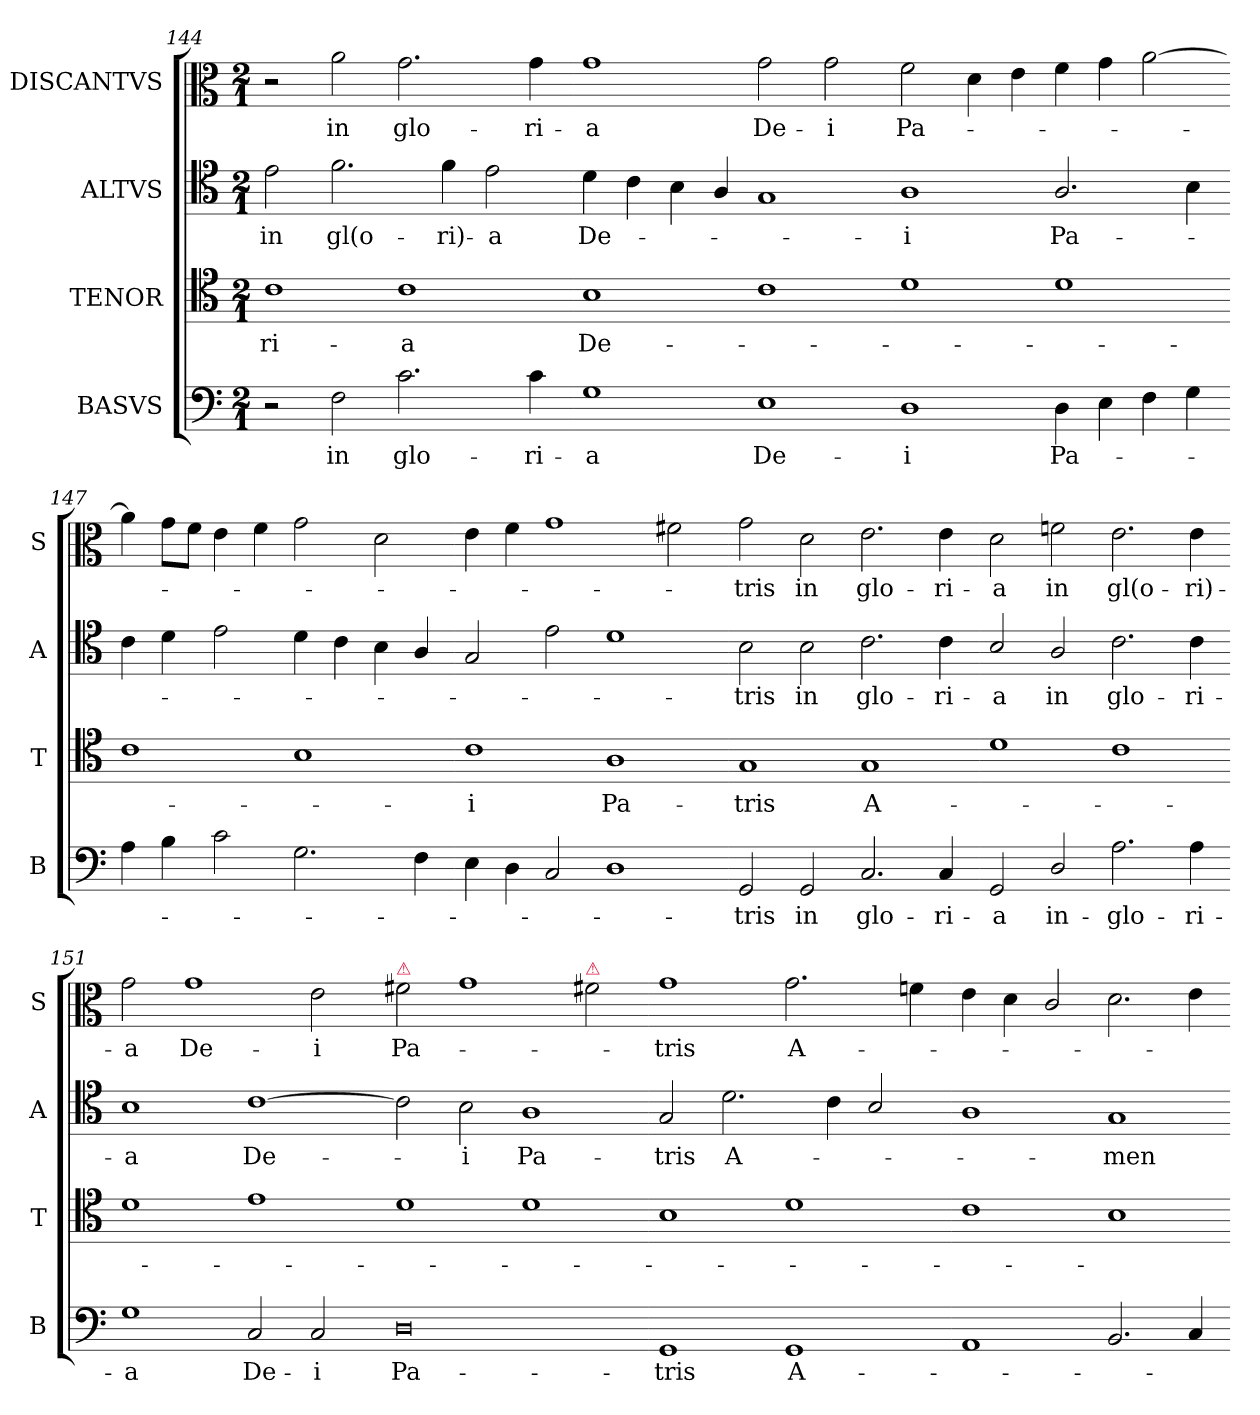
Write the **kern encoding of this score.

**kern	**text	**kern	**text	**kern	**text	**kern	**text
*part4	*part4	*part3	*part3	*part2	*part2	*part1	*part1
*staff4	*staff4	*staff3	*staff3	*staff2	*staff2	*staff1	*staff1
*I"BASVS	*	*I"TENOR	*	*I"ALTVS	*	*I"DISCANTVS	*
*I'B	*	*I'T	*	*I'A	*	*I'S	*
*clefF4	*	*clefC4	*	*clefC4	*	*clefC3	*
*k[]	*	*k[]	*	*k[]	*	*k[]	*
*G:mix	*	*G:mix	*	*G:mix	*	*G:mix	*
*M2/1	*	*M2/1	*	*M2/1	*	*M2/1	*
=144	=144	=144	=144	=144	=144	=144	=144
2r	.	1c	-ri-	2e\	in	2r	.
2F\	in	.	.	2.f\	gl(o-	2a\	in
2.c\	glo-	1c	-a	.	.	2.g\	glo-
.	.	.	.	4f\	-ri)-	.	.
.	.	.	.	2e\	-a	.	.
4c\	-ri-	.	.	.	.	4g\	-ri-
=145-	=145-	=145-	=145-	=145-	=145-	=145-	=145-
1G	-a	1B	De-	4d\	De-	1g	-a
.	.	.	.	4c\	.	.	.
.	.	.	.	4B\	.	.	.
.	.	.	.	4A/	.	.	.
1E	De-	1c	.	1G	.	2g\	De-
.	.	.	.	.	.	2g\	-i
=146-	=146-	=146-	=146-	=146-	=146-	=146-	=146-
1D	-i	1d	.	1A	i	2f\	Pa-
.	.	.	.	.	.	4d\	.
.	.	.	.	.	.	4e\	.
4D\	Pa-	1d	.	2.A/	Pa-	4f\	.
4E\	.	.	.	.	.	4g\	.
4F\	.	.	.	.	.	[2a\	.
4G\	.	.	.	4B\	.	.	.
=147-	=147-	=147-	=147-	=147-	=147-	=147-	=147-
4A\	.	1c	.	4c\	.	4a\]	.
4B\	.	.	.	4d\	.	8g\L	.
.	.	.	.	.	.	8f\J	.
2c\	.	.	.	2e\	.	4e\	.
.	.	.	.	.	.	4f\	.
2.G\	.	1B	.	4d\	.	2g\	.
.	.	.	.	4c\	.	.	.
.	.	.	.	4B\	.	2d\	.
4F\	.	.	.	4A/	.	.	.
=148-	=148-	=148-	=148-	=148-	=148-	=148-	=148-
4E\	.	1c	-i	2G/	.	4e\	.
4D\	.	.	.	.	.	4f\	.
2C/	.	.	.	2e\	.	1g	.
1D	.	1A	Pa-	1d	.	.	.
.	.	.	.	.	.	2f#X\	.
=149-	=149-	=149-	=149-	=149-	=149-	=149-	=149-
2GG/	-tris	1G	tris	2B\	tris	2g\	-tris
2GG/	in	.	.	2B\	in	2d\	in
2.C/	glo-	1G	A-	2.c\	glo-	2.e\	glo-
4C/	-ri-	.	.	4c\	-ri-	4e\	-ri-
=150-	=150-	=150-	=150-	=150-	=150-	=150-	=150-
2GG/	-a	1d	.	2B/	-a	2d\	-a
2D/	in-	.	.	2A/	in	2fn\	in
2.A\	-glo-	1c	.	2.c\	glo-	2.e\	gl(o-
4A\	-ri-	.	.	4c\	-ri-	4e\	-ri)-
=151-	=151-	=151-	=151-	=151-	=151-	=151-	=151-
1G	-a	1d	.	1B	-a	2g\	-a
.	.	.	.	.	.	1g	De-
2C/	De-	1e	.	[1c	De-	.	.
2C/	-i	.	.	.	.	2e\	-i
=152-	=152-	=152-	=152-	=152-	=152-	=152-	=152-
!	!	!	!	!	!	!LO:TX:a:color=crimson:t=⚠	!
0D	Pa-	1d	.	2c]	.	2f#X\	Pa-
.	.	.	.	2B\	-i	1g	.
.	.	1d	.	1A	Pa-	.	.
!	!	!	!	!	!	!LO:TX:a:color=crimson:t=⚠	!
.	.	.	.	.	.	2f#X\	.
=153-	=153-	=153-	=153-	=153-	=153-	=153-	=153-
1GG	-tris	1B	.	2G/	-tris	1g	-tris
.	.	.	.	2.d\	A-	.	.
1GG	A-	1d	.	.	.	2.g\	A-
.	.	.	.	4c\	.	.	.
.	.	.	.	2B/	.	.	.
.	.	.	.	.	.	4fn\	.
=154-	=154-	=154-	=154-	=154-	=154-	=154-	=154-
1AA	.	1c	.	1A	.	4e\	.
.	.	.	.	.	.	4d\	.
.	.	.	.	.	.	2c/	.
2.BB/	.	1B	.	1G	-men	2.d\	.
4C/	.	.	.	.	.	4e\	.
=-	=-	=-	=-	=-	=-	=-	=-
*-	*-	*-	*-	*-	*-	*-	*-
